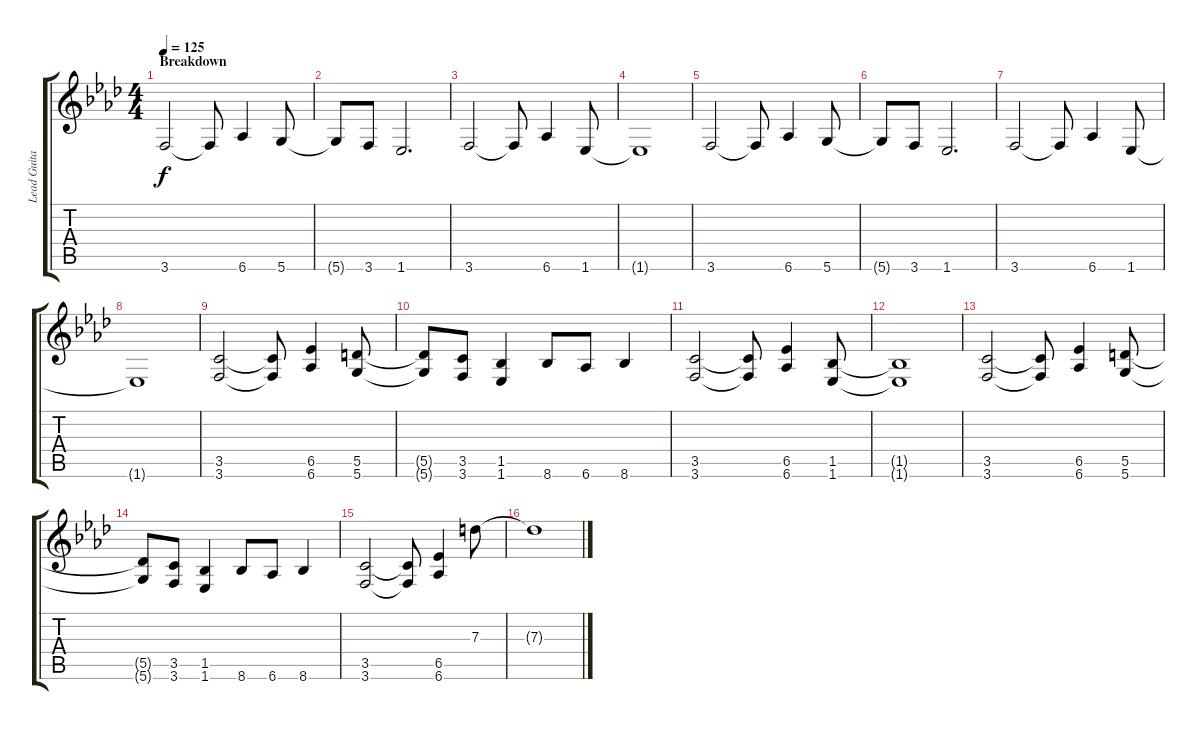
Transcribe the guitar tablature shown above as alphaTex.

\track ("Lead Guitar" "Lead Guita") {instrument distortionguitar}
\staff {score tabs}
\tuning (E4 B3 G3 D3 A2 D2) {hide}
\ts (4 4)
\section ("" "Breakdown")
\tempo 125
\clef g2
\ks fminor
3.6.2{dy f} 3.6{t}.8 6.6.4 5.6.8 |
5.6{t}.8 3.6.8 1.6.2{d} |
3.6.2 3.6{t}.8 6.6.4 1.6.8 |
1.6{t}.1 |
3.6.2 3.6{t}.8 6.6.4 5.6.8 |
5.6{t}.8 3.6.8 1.6.2{d} |
3.6.2 3.6{t}.8 6.6.4 1.6.8 |
1.6{t}.1 |
(3.5 3.6).2 (3.5{t} 3.6{t}).8 (6.5 6.6).4 (5.5 5.6).8 |
(5.5{t} 5.6{t}).8 (3.5 3.6).8 (1.5 1.6).4 8.6.8 6.6.8 8.6.4 |
(3.5 3.6).2 (3.5{t} 3.6{t}).8 (6.5 6.6).4 (1.5 1.6).8 |
(1.5{t} 1.6{t}).1 |
(3.5 3.6).2 (3.5{t} 3.6{t}).8 (6.5 6.6).4 (5.5 5.6).8 |
(5.5{t} 5.6{t}).8 (3.5 3.6).8 (1.5 1.6).4 8.6.8 6.6.8 8.6.4 |
(3.5 3.6).2 (3.5{t} 3.6{t}).8 (6.5 6.6).4 7.3.8{volume 10} |
7.3{t}.1
